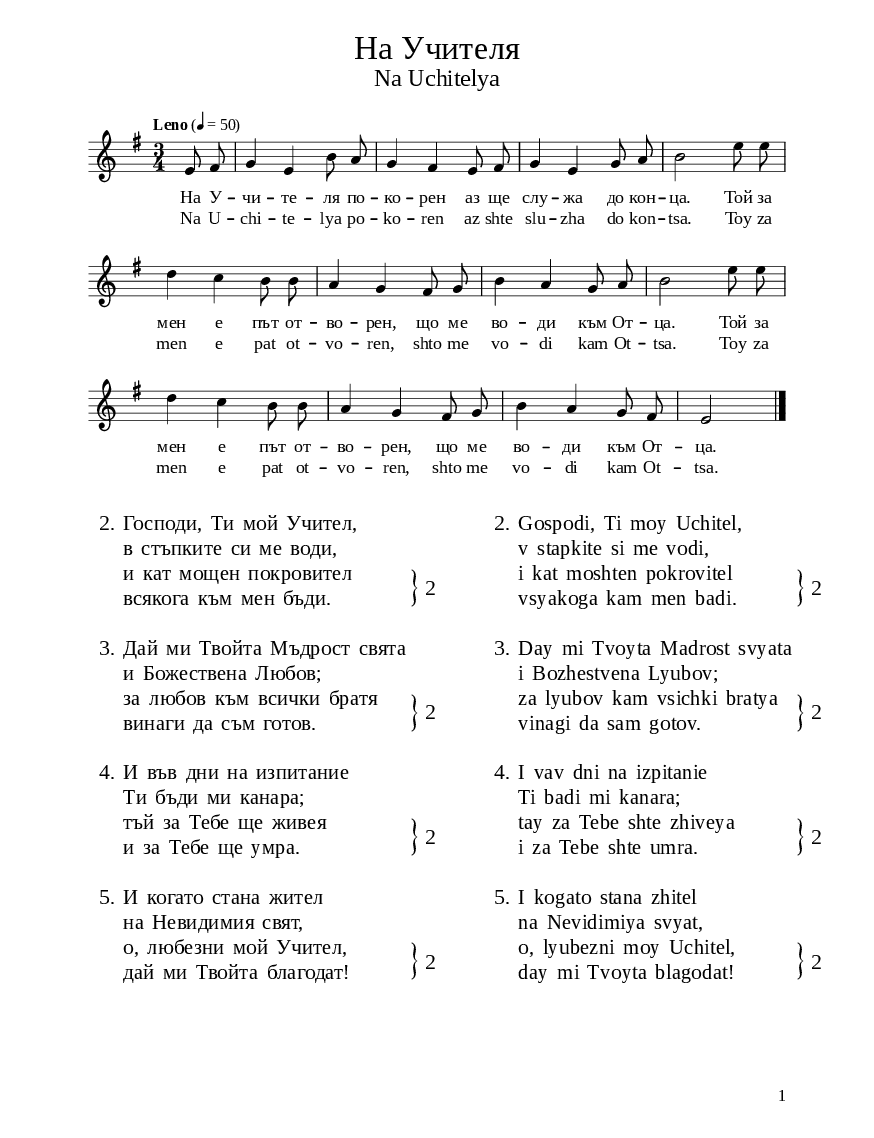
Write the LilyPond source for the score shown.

\version "2.24.0"

% include paper part and global functions
\include "include/globals.ily"

"rightBraces037" = \markup {
  \column {
    % repeat braces
    \translate #'(0 . -5.6 )
    \right-brace #18

    \translate #'(0 . -10.2 )
    \right-brace #18

    \translate #'(0 . -10.2 )
    \right-brace #18

    \translate #'(0 . -10.2 )
    \right-brace #18

  }
  \column {
    % repeat numbers
    \translate #'(0 . -6.2 )
    2

    \translate #'(0 . -12 )
    2

    \translate #'(0 . -12 )
    2

    \translate #'(0 . -12.1 )
    2
  }
}

\bookpart {
  \include "include/bookpart-paper.ily"
  \score {
    \include "include/score-layout.ily"

    \new Voice \absolute {
      \clef treble
      \key e \minor
      \time 3/4
      \tempoFunc "Leno" 4 "50"
      \autoBeamOff
      \partial 4
      \autoBeamOff
      e'8 fis'8 | g'4 e'4 b'8 a'8 | g'4 fis'4 e'8 fis'8 | g'4 e'4 g'8 a'8 |  b'2 e''8  e''8 \break
      d''4 c''4 b'8 b'8 | a'4 g'4 fis'8 g'8 | b'4 a'4 g'8 a'8 | b'2 e''8 e''8 \break
      | d''4 c''4 b'8 b'8 | a'4 g'4 fis'8 g'8 | b'4 a'4 g'8 fis'8 | e'2 \bar "|."\break
    }

    \addlyrics {
      На У --  чи -- те -- ля по -- ко -- рен аз ще слу -- жа
      до кон -- ца. Той за мен е път от -- во --
      рен, що ме во -- ди към От -- ца. Той за мен
      е път от -- во -- рен, що ме во -- ди към От -- ца.
    }

    \addlyrics {
      Na U --  chi -- te -- lya po -- ko -- ren az shte slu -- zha
      do kon -- tsa. Toy za men e pat ot -- vo --
      ren, shto me vo -- di kam Ot -- tsa. Toy za men
      e pat ot -- vo -- ren, shto me vo -- di kam Ot -- tsa.
    }

    \header {
      title = \titleFunc "На Учителя" "Na Uchitelya"
    }

    \midi{}

  } % score



  \markup \fontsize #bgCoupletFontSize {
    \hspace #1
    \override #`(baseline-skip . ,bgCoupletBaselineSkip)
    \column {
      \line { 2.  Господи, Ти мой Учител, }
      \line {   "   " в стъпките си ме води, }
      \line {   "   " и кат мощен покровител }
      \line {   "   " всякога към мен бъди. }
      \line { " " }
      \line { 3. Дай ми Твойта Мъдрост свята }
      \line {   "   " и Божествена Любов; }
      \line {   "   " за любов към всички братя }
      \line {   "   " винаги да съм готов. }
      \line { " " }
      \line { 4. И във дни на изпитание }
      \line {   "   " Ти бъди ми канара; }
      \line {   "   " тъй за Тебе ще живея }
      \line {   "   " и за Тебе ще умра. }
      \line { " " }
      \line { 5. И когато стана жител }
      \line {   "   " на Невидимия свят, }
      \line {   "   " о, любезни мой Учител,  }
      \line {   "   " дай ми Твойта благодат! }
    }
    \"rightBraces037"

    \hspace #5
    \override #`(baseline-skip . ,bgCoupletBaselineSkip)
    \column {
      \line { 2.  Gospodi, Ti moy Uchitel, }
      \line {   "   " v stapkite si me vodi, }
      \line {   "   " i kat moshten pokrovitel }
      \line {   "   " vsyakoga kam men badi. }
      \line { " " }
      \line { 3. Day mi Tvoyta Madrost svyata }
      \line {   "   " i Bozhestvena Lyubov; }
      \line {   "   " za lyubov kam vsichki bratya }
      \line {   "   " vinagi da sam gotov. }
      \line { " " }
      \line { 4. I vav dni na izpitanie }
      \line {   "   " Ti badi mi kanara; }
      \line {   "   " tay za Tebe shte zhiveya }
      \line {   "   " i za Tebe shte umra. }
      \line { " " }
      \line { 5. I kogato stana zhitel }
      \line {   "   " na Nevidimiya svyat, }
      \line {   "   " o, lyubezni moy Uchitel,  }
      \line {   "   " day mi Tvoyta blagodat! }

    }  \"rightBraces037"  %column
  } % markup

  \pageBreak

  % include foreign translation(s) of the song
  \version "2.24.0"

\markup \fill-line { \fontsize #deTitleFontSize "An den Meister" }
\markup \null
\markup \fontsize #deCoupletFontSize {
  \hspace #10
  \override #`(baseline-skip . ,deCoupletBaselineSkip)

  \column {

    \line { 1. Dem Meister werde ich ergeben }

    \line { "   "bis zum Ende dienen.}

    \line { "   "Er ist für mich ein offener Weg, }

    \line { "   "der mich zum Vater führt.}
    
     \line { "   "Er ist für mich ein offener Weg, }

    \line { "   "der mich zum Vater führt.}
    \line { "   " }

    \line { 2. Herr, Du mein Meister, }

    \line { "   "führe mich bei meinen Schritten, }

    \line { "   "und wie ein mächtiger Beschützer }

    \line { "   " sei immer bei mir.}
    \line { "   " }

    \line { 3. Gib mir Deine heilige Weisheit}

    \line { "   "und göttliche Liebe;}

    \line { "   "auf dass ich für die Liebe zu all meinen Brüdern}

    \line { "   "immerdar bereit bin.}
    \line { "   " }

    \line { 4. Und in Tagen der Prüfung, }

    \line { "   "sei Du mir ein Fels,}

    \line { "   "so werde ich für Dich leben}

    \line { "   "und für Dich sterben.}
    \line { "   " }

    \line { 5. Und wenn ich ein Bewohner }

    \line { "   "der unsichtbaren Welt werde, }

    \line { "   "oh mein geliebter Meister -}

    \line { "   "gib mir Deinen Segen!}

  }
}


} % bookpart
